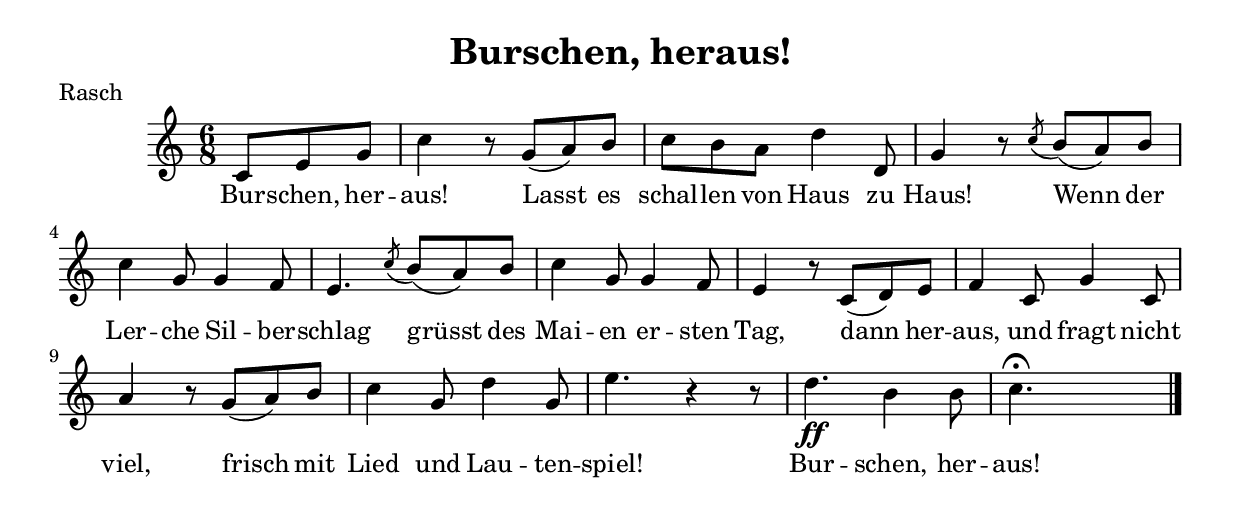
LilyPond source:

\version "2.18"
\include "articulate.ly"

\header {
    title = "Burschen, heraus!"
    composer = ""
    poet = "Rasch"
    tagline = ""
}

musicOne = \relative c' {
    \time 6/8
    \key c \major

    \partial 4. c8 e g |
    c4 r8 g (a) b |
    c b a d4 d,8 |
    g4 r8 \acciaccatura c b (a) b |
    c4 g8 g4 f8 |
    e4. \acciaccatura c'8 b (a) b |
    c4 g8 g4 f8 |
    e4 r8 c (d) e |
    f4 c8 g'4 c,8 |
    a'4 r8 g (a) b |
    c4 g8 d'4 g,8 |
    e'4. r4 r8 |
    d4.\ff b4 b8 |
    c4.\fermata s4 s8 |
    \bar "|."
}

verseOne = \lyricmode {
    Bur -- schen, her -- |
    aus! Lasst es |
    schal -- len von Haus zu |
    Haus! Wenn der |
    Ler -- che Sil -- ber -- |
    schlag grüsst des |
    Mai -- en er -- sten |
    Tag, dann her -- |
    aus, und fragt nicht |
    viel, frisch mit |
    Lied und Lau -- ten -- |
    spiel! |
    Bur -- schen, her -- |
    aus! |
}

\book {
    \score {
        <<
            \new Voice = "one" {
                \musicOne
            }
            \new Lyrics \lyricsto "one" {
                \verseOne
            }
        >>
        \layout {
        }
    }
}

\book {
    \score {
        \unfoldRepeats \articulate
            <<
                \new Voice = "one" {
                    \musicOne
                }
            >>
        \midi {
            \tempo 4 = 130
        }
    }
}
